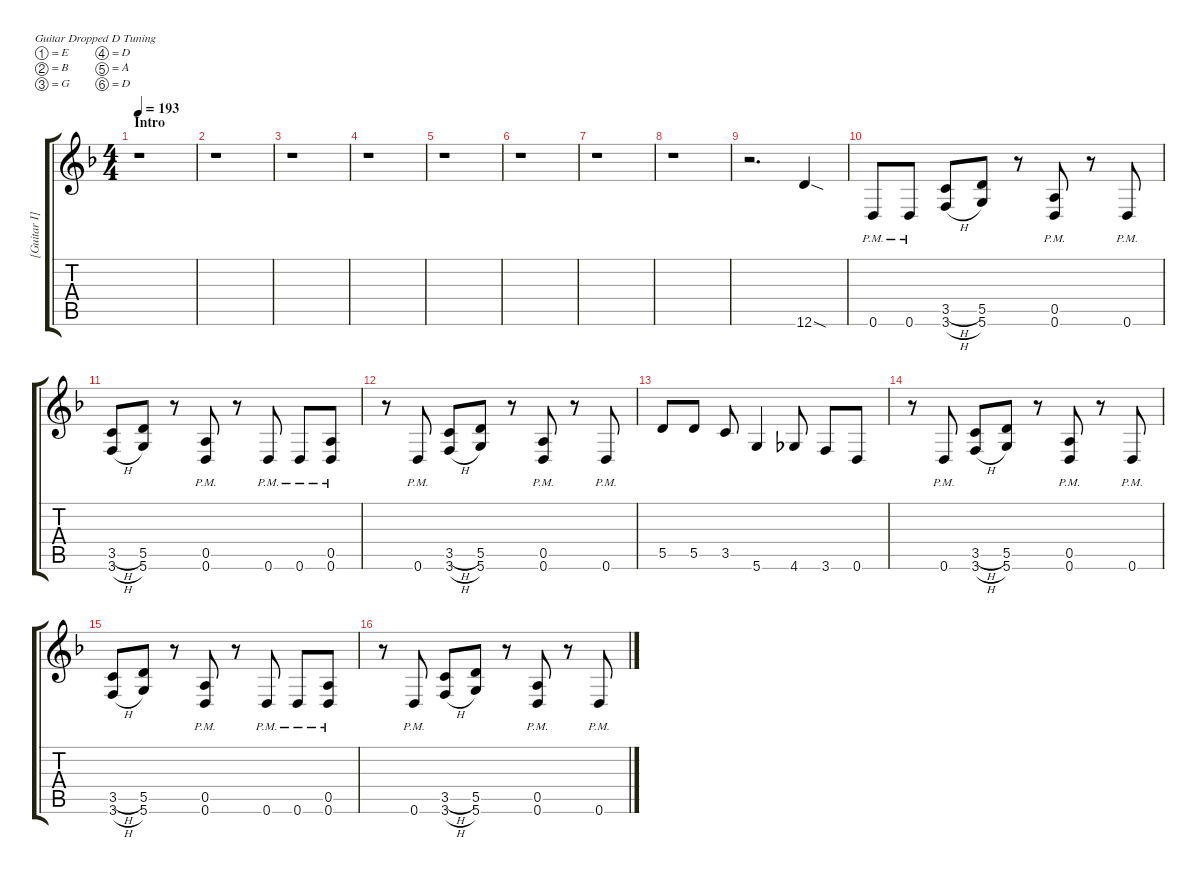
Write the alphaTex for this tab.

\hideDynamics
\bracketExtendMode groupsimilarinstruments
\firstSystemTrackNameMode fullname
\otherSystemsTrackNameMode fullname
\otherSystemsTrackNameOrientation horizontal
\track ("[Guitar I]" "E-Gt") {instrument distortionguitar}
\staff {score tabs}
\tuning (E4 B3 G3 D3 A2 D2)
\ts (4 4)
\beaming (8 2 2 2 2)
\section ("" "Intro")
\tempo 193
\clef g2
\ks f
r.1{dy f instrument distortionguitar} |
r.1 |
r.1 |
r.1 |
r.1 |
r.1 |
r.1 |
r.1 |
r.2{d} 12.6{sod}.4 |
0.6{pm}.8 0.6{pm}.8 (3.5{h} 3.6{h}).8 (5.5 5.6).8 r.8 (0.5{pm} 0.6{pm}).8 r.8 0.6{pm}.8 |
(3.5{h} 3.6{h}).8 (5.5 5.6).8 r.8 (0.5{pm} 0.6{pm}).8 r.8 0.6{pm}.8 0.6{pm}.8 (0.5{pm} 0.6{pm}).8 |
r.8 0.6{pm}.8 (3.5{h} 3.6{h}).8 (5.5 5.6).8 r.8 (0.5{pm} 0.6{pm}).8 r.8 0.6{pm}.8 |
5.5.8 5.5.8 3.5.8 5.6.4 4.6.8 3.6.8 0.6.8 |
r.8 0.6{pm}.8 (3.5{h} 3.6{h}).8 (5.5 5.6).8 r.8 (0.5{pm} 0.6{pm}).8 r.8 0.6{pm}.8 |
(3.5{h} 3.6{h}).8 (5.5 5.6).8 r.8 (0.5{pm} 0.6{pm}).8 r.8 0.6{pm}.8 0.6{pm}.8 (0.5{pm} 0.6{pm}).8 |
r.8 0.6{pm}.8 (3.5{h} 3.6{h}).8 (5.5 5.6).8 r.8 (0.5{pm} 0.6{pm}).8 r.8 0.6{pm}.8
